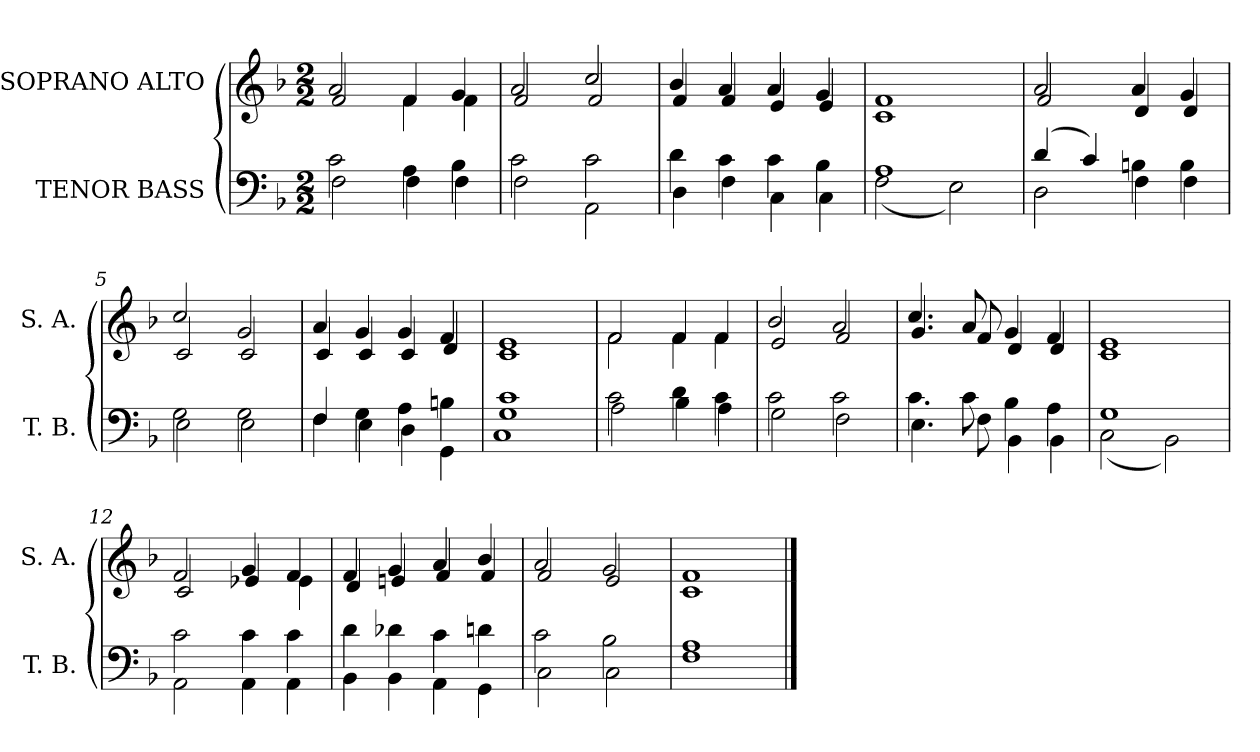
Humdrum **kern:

**kern	**kern
*part2	*part1
*staff2	*staff1
*I"TENOR BASS	*I"SOPRANO ALTO
*I'T. B.	*I'S. A.
!!LO:PB:g=z
*clefF4	*clefG2
*k[b-]	*k[b-]
*F:	*F:
*M2/2	*M2/2
=	=
*^	*^
2ci\	2Fi\	2ai/	2fi/
4Ai\	4Fi\	4fi/	4fi\
4B-i\	4Fi\	4gi/	4fi\
=1	=1	=1	=1
2ci\	2Fi\	2ai/	2fi/
2ci\	2AAi\	2cci/	2fi/
=2	=2	=2	=2
4di\	4Di\	4b-i/	4fi/
4ci\	4Fi\	4ai/	4fi/
4ci\	4Ci\	4ai/	4ei/
4B-i\	4Ci\	4gi/	4ei/
=3	=3	=3	=3
1Ai	(2Fi\	1fi	1ci
.	2Ei\)	.	.
!!LO:LB:g=z	!!
=4	=4	=4	=4
(4di/	2Di\	2ai/	2fi/
4ci/)	.	.	.
4Bni\	4Fi\	4ai/	4di/
4Bi\	4Fi\	4gi/	4di/
=5	=5	=5	=5
2Gi\	2Ei\	2cci/	2ci/
2Gi\	2Ei\	2gi/	2ci/
=6	=6	=6	=6
4Fi/	4Fi\	4ai/	4ci/
4Gi\	4Ei\	4gi/	4ci/
4Ai\	4Di\	4gi/	4ci/
4Bni\	4GGi\	4fi/	4di/
=7	=7	=7	=7
*	*^	*	*
1Gi	1ci	1Ci	1ei	1ci
*	*v	*v	*	*
!!LO:LB:g=z	!!
=8	=8	=8	=8
2ci\	2Ai\	2fi/	2fi\
4di\	4B-i\	4fi/	4fi\
4ci\	4Ai\	4fi/	4fi\
=9	=9	=9	=9
2ci\	2Gi\	2b-i/	2ei/
2ci\	2Fi\	2ai/	2fi/
=10	=10	=10	=10
4.ci\	4.Ei\	4.cci/	4.gi/
8ci\	8Fi\	8ai/	8fi/
4B-i\	4BB-i\	4gi/	4di/
4Ai\	4BB-i\	4fi/	4di/
=11	=11	=11	=11
1Gi	(2Ci\	1ei	1ci
.	2BB-i\)	.	.
!!LO:LB:g=z	!!
=12	=12	=12	=12
2ci\	2AAi\	2fi/	2ci/
4ci\	4AAi\	4gi/	4e-Xi/
4ci\	4AAi\	4fi/	4e-i\
=13	=13	=13	=13
4di\	4BB-i\	4fi/	4di/
4d-Xi\	4BB-i\	4gi/	4eni/
4ci\	4AAi\	4ai/	4fi/
4dni\	4GGi\	4b-i/	4fi/
=14	=14	=14	=14
2ci\	2Ci\	2ai/	2fi/
2B-i\	2Ci\	2gi/	2ei/
=15	=15	=15	=15
1Ai	1Fi	1fi	1ci
*v	*v	*	*
*	*v	*v
==	==
*-	*-
